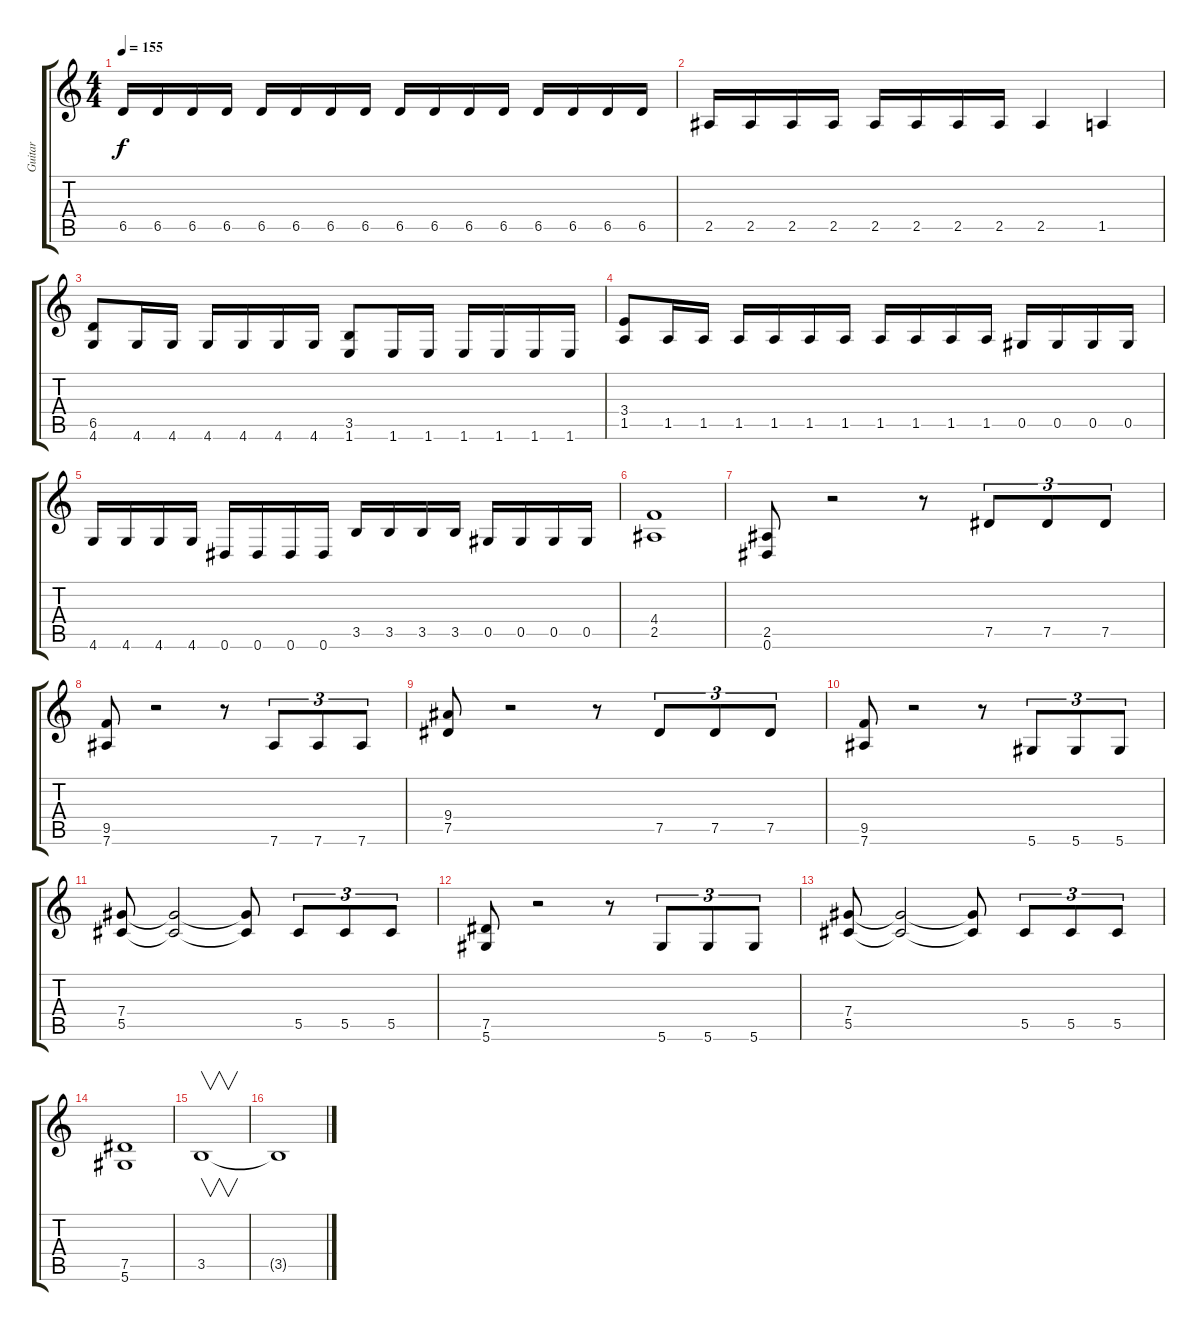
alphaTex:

\track ("Guitar" "Guitar") {instrument distortionguitar}
\staff {score tabs}
\tuning (Eb4 Bb3 Gb3 Db3 Ab2 Eb2) {hide}
\ts (4 4)
\tempo 155
\clef g2
\ks c
6.5.16{dy f} 6.5.16 6.5.16 6.5.16 6.5.16 6.5.16 6.5.16 6.5.16 6.5.16 6.5.16 6.5.16 6.5.16 6.5.16 6.5.16 6.5.16 6.5.16 |
2.5.16 2.5.16 2.5.16 2.5.16 2.5.16 2.5.16 2.5.16 2.5.16 2.5.4 1.5.4 |
(6.5 4.6).8 4.6.16 4.6.16 4.6.16 4.6.16 4.6.16 4.6.16 (3.5 1.6).8 1.6.16 1.6.16 1.6.16 1.6.16 1.6.16 1.6.16 |
(3.4 1.5).8 1.5.16 1.5.16 1.5.16 1.5.16 1.5.16 1.5.16 1.5.16 1.5.16 1.5.16 1.5.16 0.5.16 0.5.16 0.5.16 0.5.16 |
4.6.16 4.6.16 4.6.16 4.6.16 0.6.16 0.6.16 0.6.16 0.6.16 3.5.16 3.5.16 3.5.16 3.5.16 0.5.16 0.5.16 0.5.16 0.5.16 |
(4.4 2.5).1 |
(2.5 0.6).8 r.2 r.8 7.5.8{tu (3 2)} 7.5.8{tu (3 2)} 7.5.8{tu (3 2)} |
(9.5 7.6).8 r.2 r.8 7.6.8{tu (3 2)} 7.6.8{tu (3 2)} 7.6.8{tu (3 2)} |
(9.4 7.5).8 r.2 r.8 7.5.8{tu (3 2)} 7.5.8{tu (3 2)} 7.5.8{tu (3 2)} |
(9.5 7.6).8 r.2 r.8 5.6.8{tu (3 2)} 5.6.8{tu (3 2)} 5.6.8{tu (3 2)} |
(7.4 5.5).8 (7.4{t} 5.5{t}).2 (7.4{t} 5.5{t}).8 5.5.8{tu (3 2)} 5.5.8{tu (3 2)} 5.5.8{tu (3 2)} |
(7.5 5.6).8 r.2 r.8 5.6.8{tu (3 2)} 5.6.8{tu (3 2)} 5.6.8{tu (3 2)} |
(7.4 5.5).8 (7.4{t} 5.5{t}).2 (7.4{t} 5.5{t}).8 5.5.8{tu (3 2)} 5.5.8{tu (3 2)} 5.5.8{tu (3 2)} |
(7.5 5.6).1 |
3.5.1{v} |
3.5{t}.1
